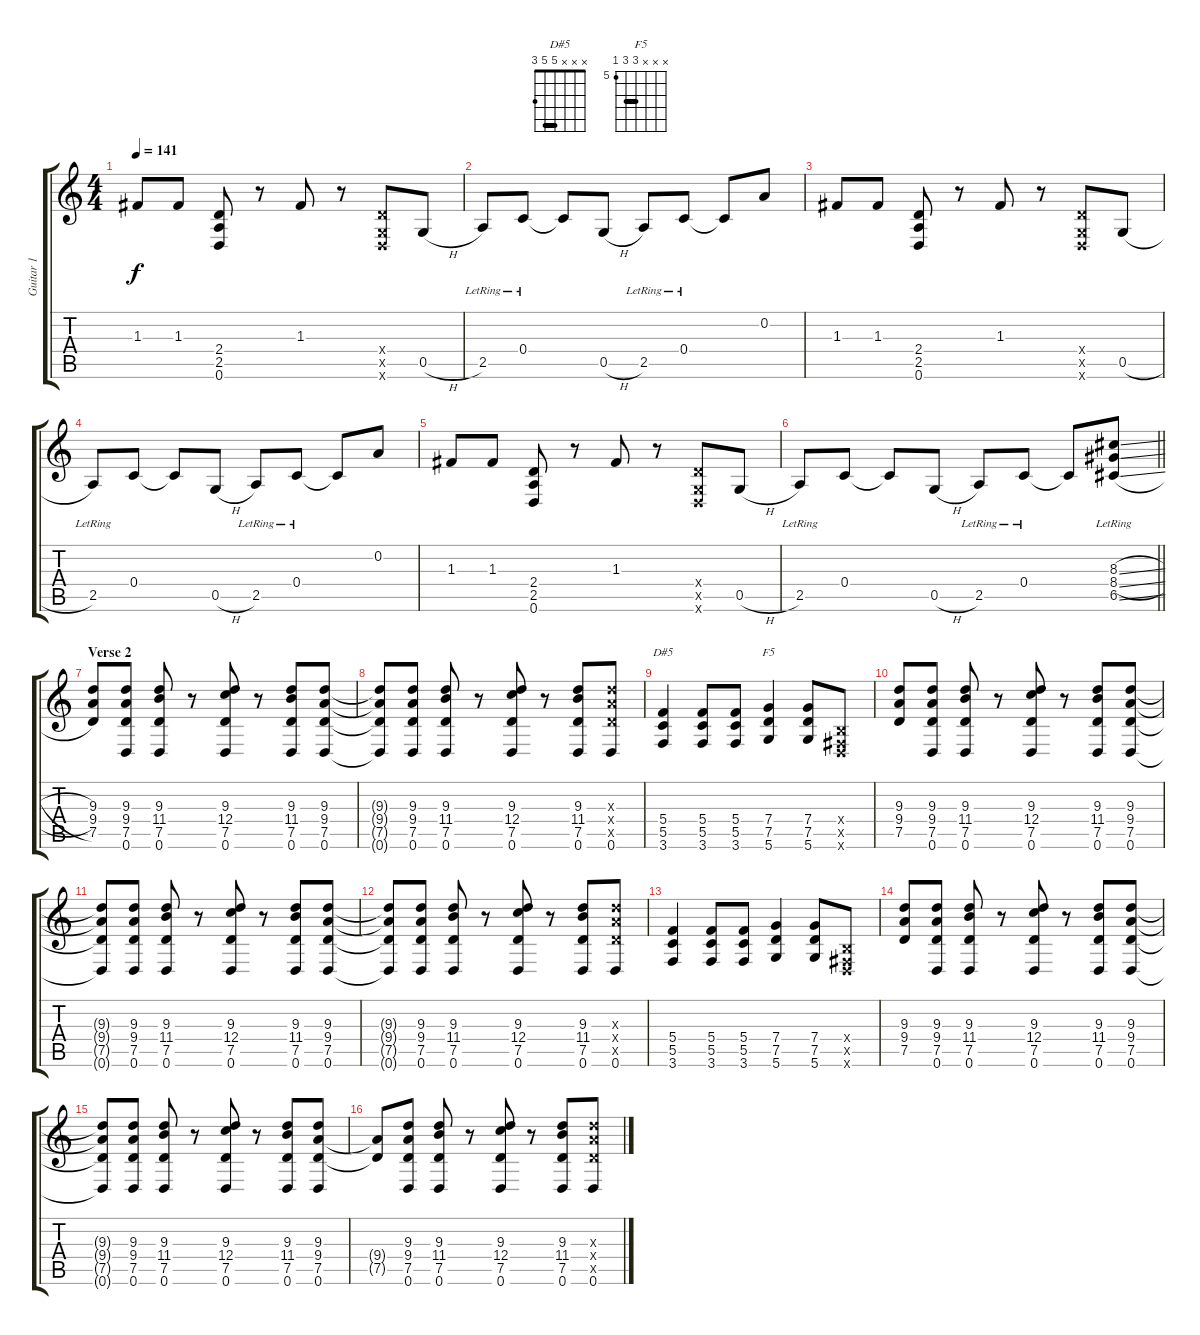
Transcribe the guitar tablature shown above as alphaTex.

\track ("Guitar 1" "Guitar 1") {instrument distortionguitar}
\staff {score tabs}
\tuning (D4 A3 F3 C3 G2 D2) {hide}
\chord ("D#5" x x x 5 5 3) {barre 5}
\chord ("F5" x x x 7 7 5) {firstfret 5 barre 7}
\ts (4 4)
\tempo 141
\clef g2
\ks c
1.3.8{dy f} 1.3.8 (2.4 2.5 0.6).8 r.8 1.3.8 r.8 (2.4{x} 0.5{x} 0.6{x}).8 0.5{h}.8 |
2.5{lr}.8 0.4{lr}.8 0.4{t}.8 0.5{h}.8 2.5{lr}.8 0.4{lr}.8 0.4{t}.8 0.2.8 |
1.3.8 1.3.8 (2.4 2.5 0.6).8 r.8 1.3.8 r.8 (2.4{x} 0.5{x} 0.6{x}).8 0.5{h}.8 |
2.5{lr}.8 0.4.8 0.4{t}.8 0.5{h}.8 2.5{lr}.8 0.4{lr}.8 0.4{t}.8 0.2.8 |
1.3.8 1.3.8 (2.4 2.5 0.6).8 r.8 1.3.8 r.8 (2.4{x} 0.5{x} 0.6{x}).8 0.5{h}.8 |
\barLineRight lightlight
2.5{lr}.8 0.4.8 0.4{t}.8 0.5{h}.8 2.5{lr}.8 0.4{lr}.8 0.4{t}.8 (8.3{sl} 8.4{sl} 6.5{sl lr}).8 |
\section ("" "Verse 2")
(9.3 9.4 7.5).8 (9.3 9.4 7.5 0.6).8 (9.3 11.4 7.5 0.6).8 r.8 (9.3 12.4 7.5 0.6).8 r.8 (9.3 11.4 7.5 0.6).8 (9.3 9.4 7.5 0.6).8 |
(9.3{t} 9.4{t} 7.5{t} 0.6{t}).8 (9.3 9.4 7.5 0.6).8 (9.3 11.4 7.5 0.6).8 r.8 (9.3 12.4 7.5 0.6).8 r.8 (9.3 11.4 7.5 0.6).8 (9.3{x} 9.4{x} 7.5{x} 0.6).8 |
(5.4 5.5 3.6).4{ch "D#5"} (5.4 5.5 3.6).8 (5.4 5.5 3.6).8 (7.4 7.5 5.6).4{ch "F5"} (7.4 7.5 5.6).8 (-1.4{x} -1.5{x} 0.6{x}).8 |
(9.3 9.4 7.5).8 (9.3 9.4 7.5 0.6).8 (9.3 11.4 7.5 0.6).8 r.8 (9.3 12.4 7.5 0.6).8 r.8 (9.3 11.4 7.5 0.6).8 (9.3 9.4 7.5 0.6).8 |
(9.3{t} 9.4{t} 7.5{t} 0.6{t}).8 (9.3 9.4 7.5 0.6).8 (9.3 11.4 7.5 0.6).8 r.8 (9.3 12.4 7.5 0.6).8 r.8 (9.3 11.4 7.5 0.6).8 (9.3 9.4 7.5 0.6).8 |
(9.3{t} 9.4{t} 7.5{t} 0.6{t}).8 (9.3 9.4 7.5 0.6).8 (9.3 11.4 7.5 0.6).8 r.8 (9.3 12.4 7.5 0.6).8 r.8 (9.3 11.4 7.5 0.6).8 (9.3{x} 9.4{x} 7.5{x} 0.6).8 |
(5.4 5.5 3.6).4 (5.4 5.5 3.6).8 (5.4 5.5 3.6).8 (7.4 7.5 5.6).4 (7.4 7.5 5.6).8 (-1.4{x} -1.5{x} 0.6{x}).8 |
(9.3 9.4 7.5).8 (9.3 9.4 7.5 0.6).8 (9.3 11.4 7.5 0.6).8 r.8 (9.3 12.4 7.5 0.6).8 r.8 (9.3 11.4 7.5 0.6).8 (9.3 9.4 7.5 0.6).8 |
(9.3{t} 9.4{t} 7.5{t} 0.6{t}).8 (9.3 9.4 7.5 0.6).8 (9.3 11.4 7.5 0.6).8 r.8 (9.3 12.4 7.5 0.6).8 r.8 (9.3 11.4 7.5 0.6).8 (9.3 9.4 7.5 0.6).8 |
(9.4{t} 7.5{t}).8 (9.3 9.4 7.5 0.6).8 (9.3 11.4 7.5 0.6).8 r.8 (9.3 12.4 7.5 0.6).8 r.8 (9.3 11.4 7.5 0.6).8 (9.3{x} 9.4{x} 7.5{x} 0.6).8
